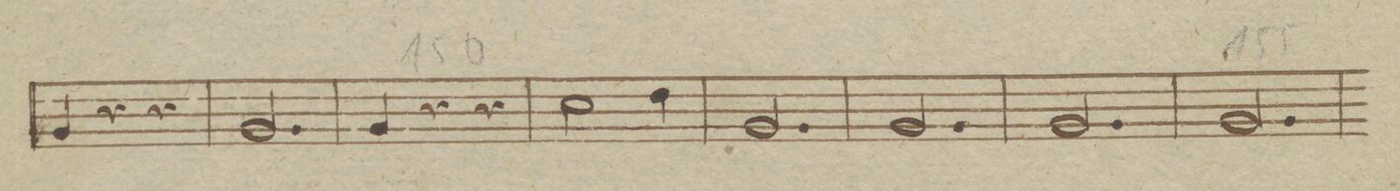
**kern	**dynam
*I"Trombono.	*
*clefF4	*
*k[b-e-]	*
*met(c)	*
*M3/4	*
4BB-/	.
4r	.
4r	.
=149	=149
2.BB-/	.
=150	=150
4BB-/	.
4r	.
4r	.
=151	=151
2E-\	.
4F\	.
=152	=152
2.BB-/	.
=153	=153
2.BB-/	.
=154	=154
2.BB-/	.
=155	=155
2.BB-/	.
=156	=156
*-	*-
